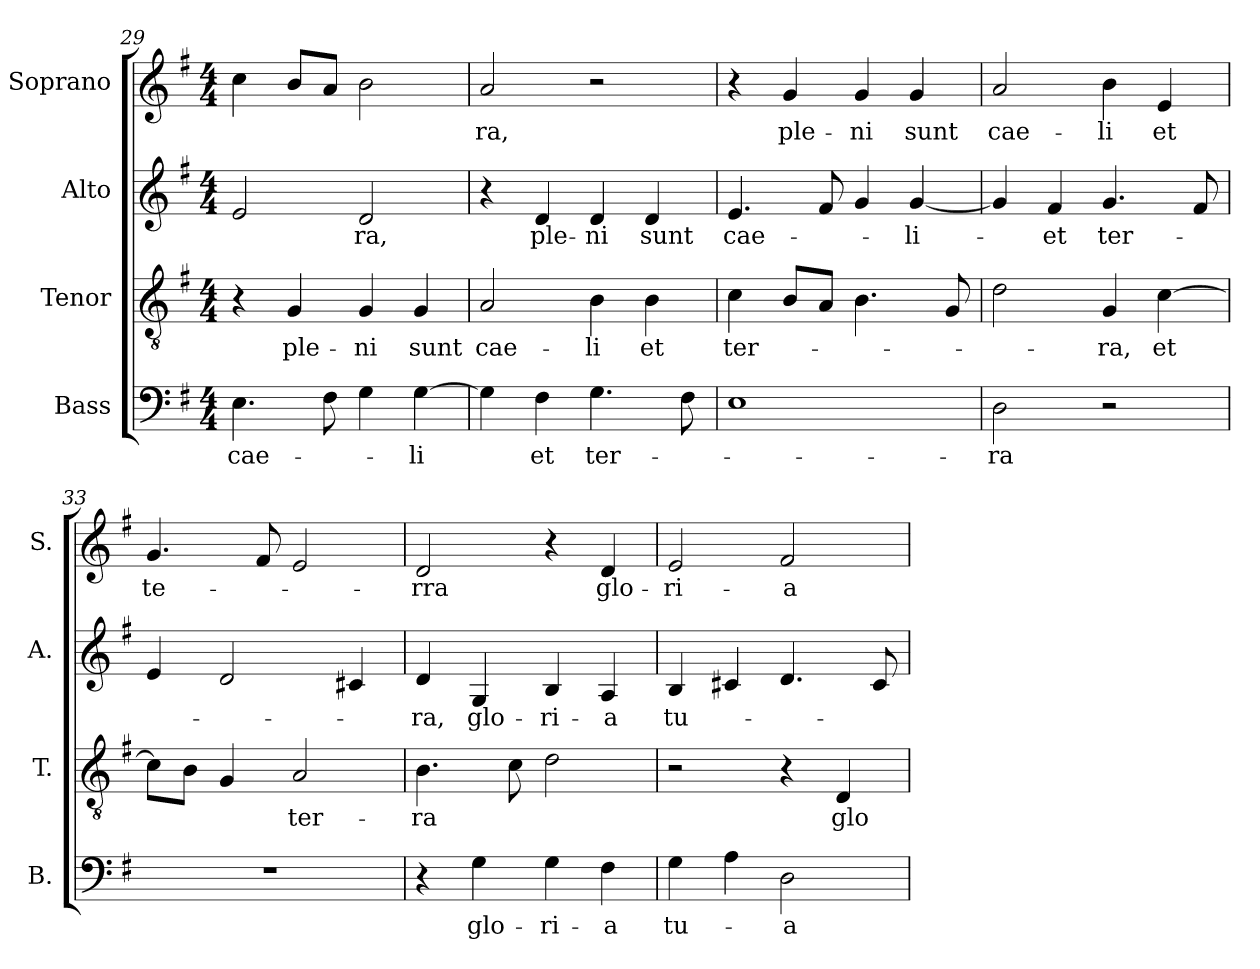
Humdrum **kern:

**kern	**text	**kern	**text	**kern	**text	**kern	**text
*part4	*part4	*part3	*part3	*part2	*part2	*part1	*part1
*staff4	*staff4	*staff3	*staff3	*staff2	*staff2	*staff1	*staff1
*I"Bass	*	*I"Tenor	*	*I"Alto	*	*I"Soprano	*
*I'B.	*	*I'T.	*	*I'A.	*	*I'S.	*
*clefF4	*	*clefGv2	*	*clefG2	*	*clefG2	*
*	*	*ITrd7c12	*	*	*	*	*
*k[f#]	*	*k[f#]	*	*k[f#]	*	*k[f#]	*
*G:	*	*G:	*	*G:	*	*G:	*
*M4/4	*	*M4/4	*	*M4/4	*	*M4/4	*
=29	=29	=29	=29	=29	=29	=29	=29
!	!LO:LY:b:color=#000000	!	!	!	!	!	!
4.Ei\	cae-	4r	.	2ei/	.	4cci\	.
!	!	!	!LO:LY:b:color=#000000	!	!	!	!
.	.	4GGi/	ple-	.	.	8bi/L	.
8F#i\	.	.	.	.	.	8ai/J	.
!	!	!	!LO:LY:b:color=#000000	!	!	!	!
!	!	!	!	!	!LO:LY:b:color=#000000	!	!
4Gi\	.	4GGi/	-ni	2di/	-ra,	2bi\	.
!	!LO:LY:b:color=#000000	!	!	!	!	!	!
!	!	!	!LO:LY:b:color=#000000	!	!	!	!
[4Gi\	-li	4GGi/	sunt	.	.	.	.
=30	=30	=30	=30	=30	=30	=30	=30
!	!	!	!LO:LY:b:color=#000000	!	!	!	!
!	!	!	!	!	!	!	!LO:LY:b:color=#000000
4Gi\]	.	2AAi/	cae-	4r	.	2ai/	-ra,
!	!LO:LY:b:color=#000000	!	!	!	!	!	!
!	!	!	!	!	!LO:LY:b:color=#000000	!	!
4F#i\	et	.	.	4di/	ple-	.	.
!	!LO:LY:b:color=#000000	!	!	!	!	!	!
!	!	!	!LO:LY:b:color=#000000	!	!	!	!
!	!	!	!	!	!LO:LY:b:color=#000000	!	!
4.Gi\	ter-	4BBi\	-li	4di/	-ni	2r	.
!	!	!	!LO:LY:b:color=#000000	!	!	!	!
!	!	!	!	!	!LO:LY:b:color=#000000	!	!
.	.	4BBi\	et	4di/	sunt	.	.
8F#i\	.	.	.	.	.	.	.
!!LO:LB:g=z
=31	=31	=31	=31	=31	=31	=31	=31
!	!	!	!LO:LY:b:color=#000000	!	!	!	!
!	!	!	!	!	!LO:LY:b:color=#000000	!	!
1Ei	.	4Ci\	ter-	4.ei/	cae-	4r	.
!	!	!	!	!	!	!	!LO:LY:b:color=#000000
.	.	8BBi/L	.	.	.	4gi/	ple-
.	.	8AAi/J	.	8f#i/	.	.	.
!	!	!	!	!	!	!	!LO:LY:b:color=#000000
.	.	4.BBi\	.	4gi/	.	4gi/	-ni
!	!	!	!	!	!LO:LY:b:color=#000000	!	!
!	!	!	!	!	!	!	!LO:LY:b:color=#000000
.	.	.	.	[4gi/	-li-	4gi/	sunt
.	.	8GGi/	.	.	.	.	.
=32	=32	=32	=32	=32	=32	=32	=32
!	!LO:LY:b:color=#000000	!	!	!	!	!	!
!	!	!	!	!	!	!	!LO:LY:b:color=#000000
2Di\	-ra	2Di\	.	4gi/]	.	2ai/	cae-
!	!	!	!	!	!LO:LY:b:color=#000000	!	!
.	.	.	.	4f#i/	-et	.	.
!	!	!	!LO:LY:b:color=#000000	!	!	!	!
!	!	!	!	!	!LO:LY:b:color=#000000	!	!
!	!	!	!	!	!	!	!LO:LY:b:color=#000000
2r	.	4GGi/	-ra,	4.gi/	ter-	4bi\	-li
!	!	!	!LO:LY:b:color=#000000	!	!	!	!
!	!	!	!	!	!	!	!LO:LY:b:color=#000000
.	.	[4Ci\	et	.	.	4ei/	et
.	.	.	.	8f#i/	.	.	.
=33	=33	=33	=33	=33	=33	=33	=33
!	!	!	!	!	!	!	!LO:LY:b:color=#000000
1r	.	8Ci\L]	.	4ei/	.	4.gi/	te-
.	.	8BBi\J	.	.	.	.	.
.	.	4GGi/	.	2di/	.	.	.
.	.	.	.	.	.	8f#i/	.
!	!	!	!LO:LY:b:color=#000000	!	!	!	!
.	.	2AAi/	ter-	.	.	2ei/	.
.	.	.	.	4c#Xi/	.	.	.
=34	=34	=34	=34	=34	=34	=34	=34
!	!	!	!LO:LY:b:color=#000000	!	!	!	!
!	!	!	!	!	!LO:LY:b:color=#000000	!	!
!	!	!	!	!	!	!	!LO:LY:b:color=#000000
4r	.	4.BBi\	-ra	4di/	-ra,	2di/	-rra
!	!LO:LY:b:color=#000000	!	!	!	!	!	!
!	!	!	!	!	!LO:LY:b:color=#000000	!	!
4Gi\	glo-	.	.	4Gi/	glo-	.	.
.	.	8Ci\	.	.	.	.	.
!	!LO:LY:b:color=#000000	!	!	!	!	!	!
!	!	!	!	!	!LO:LY:b:color=#000000	!	!
4Gi\	-ri-	2Di\	.	4Bi/	-ri-	4r	.
!	!LO:LY:b:color=#000000	!	!	!	!	!	!
!	!	!	!	!	!LO:LY:b:color=#000000	!	!
!	!	!	!	!	!	!	!LO:LY:b:color=#000000
4F#i\	-a	.	.	4Ai/	-a	4di/	glo-
=35	=35	=35	=35	=35	=35	=35	=35
!	!LO:LY:b:color=#000000	!	!	!	!	!	!
!	!	!	!	!	!LO:LY:b:color=#000000	!	!
!	!	!	!	!	!	!	!LO:LY:b:color=#000000
4Gi\	tu-	2r	.	4Bi/	tu-	2ei/	-ri-
4Ai\	.	.	.	4c#Xi/	.	.	.
!	!LO:LY:b:color=#000000	!	!	!	!	!	!
!	!	!	!	!	!	!	!LO:LY:b:color=#000000
2Di\	-a	4r	.	4.di/	.	2f#i/	-a
!	!	!	!LO:LY:b:color=#000000	!	!	!	!
.	.	4DDi/	glo-	.	.	.	.
.	.	.	.	8c#i/	.	.	.
=	=	=	=	=	=	=	=
*-	*-	*-	*-	*-	*-	*-	*-
